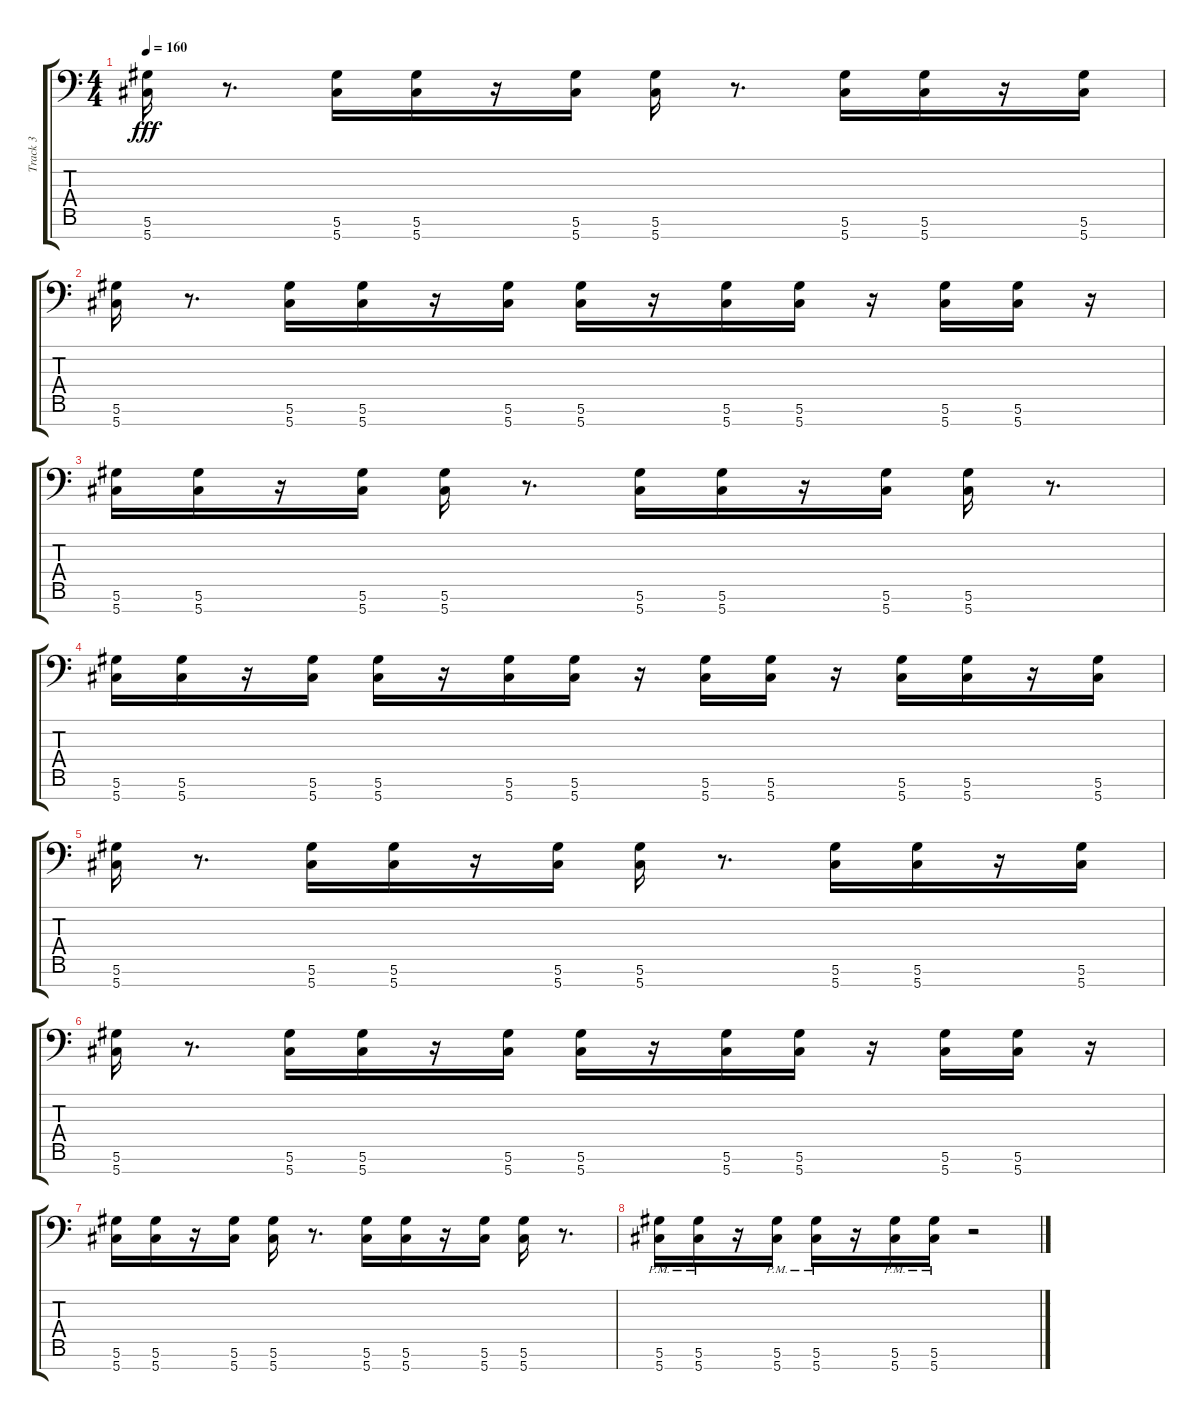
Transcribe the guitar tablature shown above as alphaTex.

\track ("Track 3" "Track 3") {instrument overdrivenguitar}
\staff {score tabs}
\tuning (Eb4 Bb3 Gb3 Db3 Ab2 Eb2 Ab1) {hide}
\ts (4 4)
\tempo 160
\clef f4
\ks c
(5.6 5.7).16{dy fff} r.8{d} (5.6 5.7).16 (5.6 5.7).16 r.16 (5.6 5.7).16 (5.6 5.7).16 r.8{d} (5.6 5.7).16 (5.6 5.7).16 r.16 (5.6 5.7).16 |
(5.6 5.7).16 r.8{d} (5.6 5.7).16 (5.6 5.7).16 r.16 (5.6 5.7).16 (5.6 5.7).16 r.16 (5.6 5.7).16 (5.6 5.7).16 r.16 (5.6 5.7).16 (5.6 5.7).16 r.16 |
(5.6 5.7).16 (5.6 5.7).16 r.16 (5.6 5.7).16 (5.6 5.7).16 r.8{d} (5.6 5.7).16 (5.6 5.7).16 r.16 (5.6 5.7).16 (5.6 5.7).16 r.8{d} |
(5.6 5.7).16 (5.6 5.7).16 r.16 (5.6 5.7).16 (5.6 5.7).16 r.16 (5.6 5.7).16 (5.6 5.7).16 r.16 (5.6 5.7).16 (5.6 5.7).16 r.16 (5.6 5.7).16 (5.6 5.7).16 r.16 (5.6 5.7).16 |
(5.6 5.7).16 r.8{d} (5.6 5.7).16 (5.6 5.7).16 r.16 (5.6 5.7).16 (5.6 5.7).16 r.8{d} (5.6 5.7).16 (5.6 5.7).16 r.16 (5.6 5.7).16 |
(5.6 5.7).16 r.8{d} (5.6 5.7).16 (5.6 5.7).16 r.16 (5.6 5.7).16 (5.6 5.7).16 r.16 (5.6 5.7).16 (5.6 5.7).16 r.16 (5.6 5.7).16 (5.6 5.7).16 r.16 |
(5.6 5.7).16 (5.6 5.7).16 r.16 (5.6 5.7).16 (5.6 5.7).16 r.8{d} (5.6 5.7).16 (5.6 5.7).16 r.16 (5.6 5.7).16 (5.6 5.7).16 r.8{d} |
(5.6{pm} 5.7).16 (5.6{pm} 5.7).16 r.16 (5.6{pm} 5.7).16 (5.6{pm} 5.7).16 r.16 (5.6{pm} 5.7).16 (5.6{pm} 5.7).16 r.2
